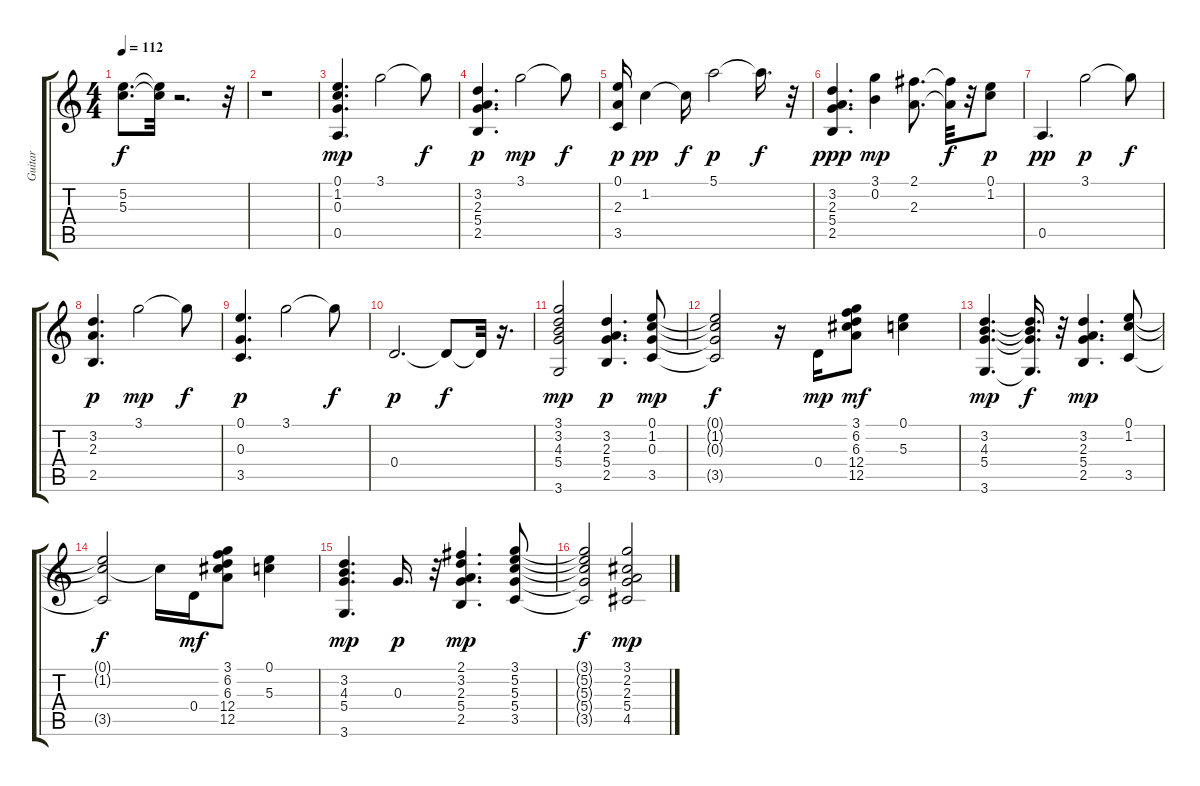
\track ("Guitar" "Guitar") {instrument acousticguitarsteel}
\staff {score tabs}
\tuning (E4 B3 G3 D3 A2 E2) {hide}
\ts (4 4)
\tempo 112
\clef g2
\ks c
(5.2{t} 5.3{t}).8{d dy f} (5.2{t} 5.3{t}).32 r.2{d} r.32 |
r.1 |
(0.1 1.2 0.3 0.5).4{d dy mp} 3.1.2 3.1{t}.8{dy f} |
(3.2 2.3 5.4 2.5).4{d dy p} 3.1.2{dy mp} 3.1{t}.8{dy f} |
(0.1 2.3 3.5).16{dy p} 1.2.4{dy pp} 1.2{t}.16{dy f} 5.1.2{dy p} 5.1{t}.16{d dy f} r.32 |
(3.2 2.3 5.4 2.5).4{d dy ppp} (3.1 0.2).4{dy mp} (2.1 2.3).8{d} (2.1{t} 2.3{t}).32{dy f} r.32 (0.1 1.2).8{dy p} |
0.5.4{d dy pp} 3.1.2{dy p} 3.1{t}.8{dy f} |
(3.2 2.3 2.5).4{d dy p} 3.1.2{dy mp} 3.1{t}.8{dy f} |
(0.1 0.3 3.5).4{d dy p} 3.1.2 3.1{t}.8{dy f} |
0.4.2{d dy p} 0.4{t}.8{dy f} 0.4{t}.32 r.16{d} |
(3.1 3.2 4.3 5.4 3.6).2{dy mp} (3.2 2.3 5.4 2.5).4{d dy p} (0.1 1.2 0.3 3.5).8{dy mp} |
(0.1{t} 1.2{t} 0.3{t} 3.5{t}).2{dy f} r.16 0.4.16{dy mp} (3.1 6.2 6.3 12.4 12.5).8{dy mf} (0.1 5.3).4 |
(3.2 4.3 5.4 3.6).4{d dy mp} (3.2{t} 4.3{t} 5.4{t} 3.6{t}).16{d dy f} r.32 (3.2 2.3 5.4 2.5).4{d dy mp} (0.1 1.2 3.5).8 |
(0.1{t} 1.2{t} 3.5{t}).2{dy f} 1.2{t}.16 0.4.16{dy mf} (3.1 6.2 6.3 12.4 12.5).8 (0.1 5.3).4 |
(3.2 4.3 5.4 3.6).4{d dy mp} 0.3.16{d dy p} r.32 (2.1 3.2 2.3 5.4 2.5).4{d dy mp} (3.1 5.2 5.3 5.4 3.5).8 |
(3.1{t} 5.2{t} 5.3{t} 5.4{t} 3.5{t}).2{dy f} (3.1 2.2 2.3 5.4 4.5).2{dy mp}
